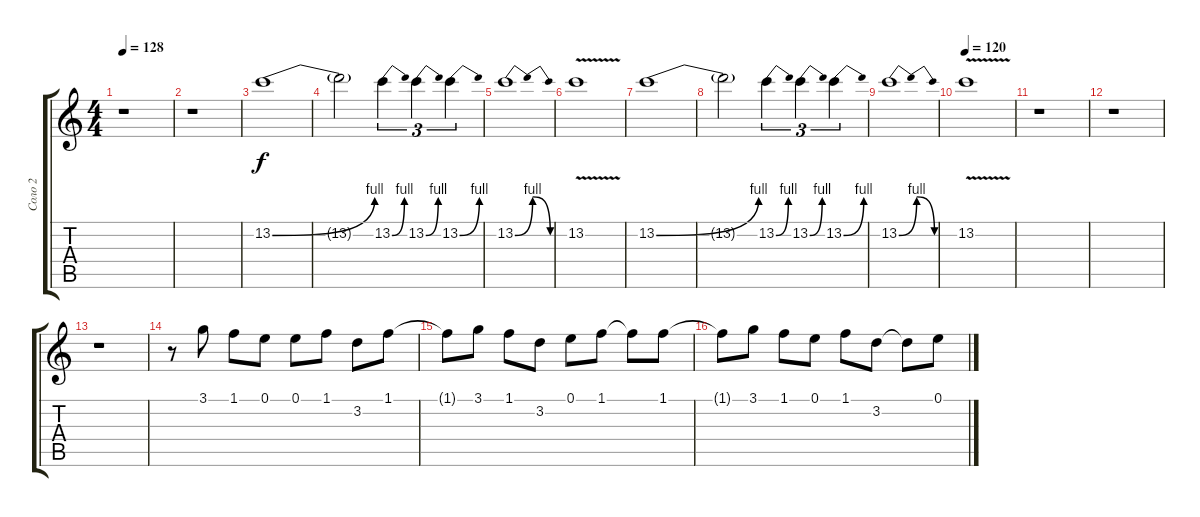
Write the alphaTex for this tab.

\track ("Соло 2" "Соло 2") {instrument acousticguitarsteel}
\staff {score tabs}
\tuning (E4 B3 G3 D3 A2 E2) {hide}
\ts (4 4)
\tempo 128
\clef g2
\ks c
r.1{dy f} |
r.1 |
13.2{be (bend 0 0 60 4)}.1{instrument distortionguitar} |
13.2{t}.2 13.2{be (bend 0 0 60 4)}.4{tu (3 2)} 13.2{be (bend 0 0 60 4)}.4{tu (3 2)} 13.2{be (bend 0 0 60 4)}.4{tu (3 2)} |
13.2{be (bendrelease 0 0 15 4 40 4 60 0)}.1 |
13.2{v}.1 |
13.2{be (bend 0 0 60 4)}.1 |
13.2{t}.2 13.2{be (bend 0 0 60 4)}.4{tu (3 2)} 13.2{be (bend 0 0 60 4)}.4{tu (3 2)} 13.2{be (bend 0 0 60 4)}.4{tu (3 2)} |
13.2{be (bendrelease 0 0 15 4 40 4 60 0)}.1 |
\tempo 120
13.2{v}.1 |
r.1 |
r.1 |
r.1{instrument acousticguitarsteel} |
r.8 3.1.8 1.1.8 0.1.8 0.1.8 1.1.8 3.2.8 1.1.8 |
1.1{t}.8 3.1.8 1.1.8 3.2.8 0.1.8 1.1.8 1.1{t}.8 1.1.8 |
1.1{t}.8 3.1.8 1.1.8 0.1.8 1.1.8 3.2.8 3.2{t}.8 0.1.8
